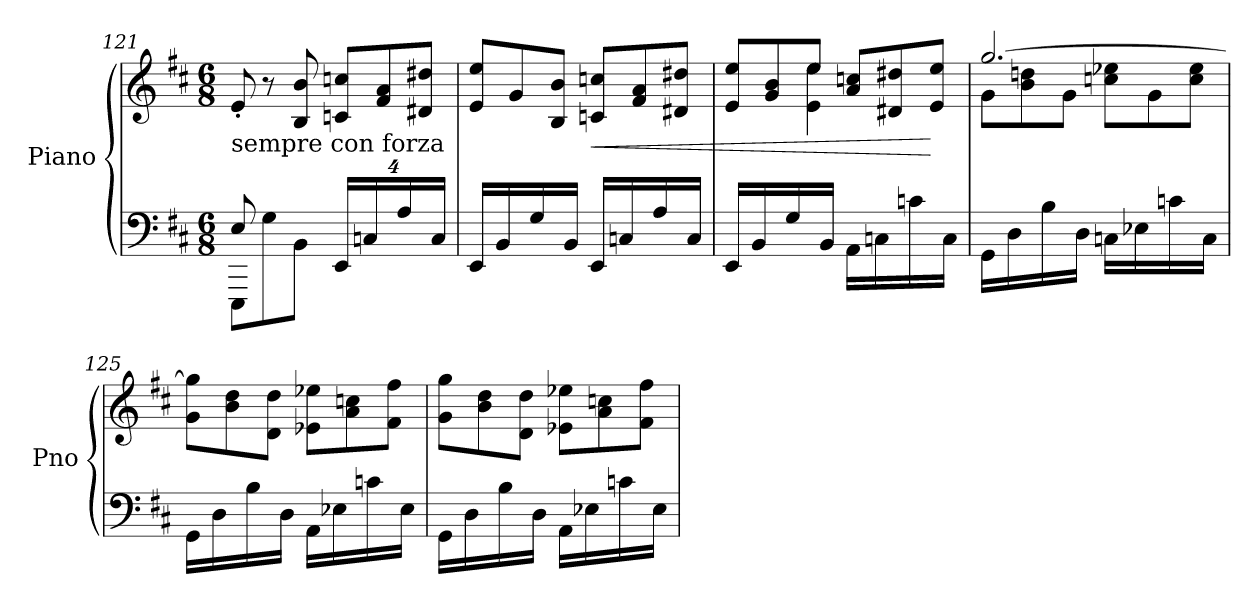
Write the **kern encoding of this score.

**kern	**kern	**dynam
*part1	*part1	*part1
*staff2	*staff1	*staff1/2
*I"Piano	*	*
*I'Pno	*	*
!!LO:LB:g=z
*clefF4	*clefG2	*
*k[f#c#]	*k[f#c#]	*
*D:	*D:	*
*M6/8	*M6/8	*
=121	=121	=121
*^	*	*
!	!	!LO:TX:b:t=sempre con forza	!
8E/	8EEE\L	8e'/	.
2ryy	8G\	8r	.
.	8BB\J	8B/ 8b/	.
*	*Xbrackettup	*	*
.	32%3EE/L	8cn/ 8ccn/L	.
.	32%3Cn/	.	.
.	.	8f#/ 8a/	.
.	32%3A/	.	.
8ryy	.	8d#X/ 8dd#X/J	.
.	32%3C/J	.	.
*v	*v	*	*
=122	=122	=122
*Xtuplet	*	*
32%3EE/L	8e/ 8ee/L	.
32%3BB/	.	.
.	8g/	.
32%3G/	.	.
.	8B/ 8b/J	.
32%3BB/J	.	.
!	!	!LO:HP:b
32%3EE/L	8cn/ 8ccn/L	<
32%3Cn/	.	.
.	8f#/ 8a/	.
32%3A/	.	.
.	8d#X/ 8dd#X/J	.
32%3C/J	.	.
=123	=123	=123
*	*^	*
32%3EE/L	8e/ 8ee/L	4ryy	.
32%3BB/	.	.	.
.	8g/ 8b/	.	.
32%3G/	.	.	.
.	8ee/J	4e\ 4ee\	.
32%3BB/J	.	.	.
32%3AA\L	8a/ 8ccn/L	.	.
32%3Cn\	.	.	.
.	8d#X/ 8dd#X/	4ryy	.
32%3cn\	.	.	.
.	8e/ 8ee/J	.	[
32%3C\J	.	.	.
=124	=124	=124	=124
32%3GG\L	[2.gg/	8g\L	.
32%3D\	.	.	.
.	.	8b\ 8ddn\	.
32%3B\	.	.	.
.	.	8g\J	.
32%3D\J	.	.	.
32%3Cn\L	.	8ccn\ 8ee-X\L	.
32%3E-X\	.	.	.
.	.	8g\	.
32%3cn\	.	.	.
.	.	8cc\ 8ee-\J	.
32%3C\J	.	.	.
*	*v	*v	*
=125	=125	=125
32%3GG\L	8g\ 8gg\]L	.
32%3D\	.	.
.	8b\ 8dd\	.
32%3B\	.	.
.	8d\ 8dd\J	.
32%3D\J	.	.
32%3AA\L	8e-X\ 8ee-X\L	.
32%3E-X\	.	.
.	8a\ 8ccn\	.
32%3cn\	.	.
.	8f#\ 8ff#\J	.
32%3E-\J	.	.
!!LO:LB:g=z
=126	=126	=126
32%3GG\L	8g\ 8gg\L	.
32%3D\	.	.
.	8b\ 8dd\	.
32%3B\	.	.
.	8d\ 8dd\J	.
32%3D\J	.	.
32%3AA\L	8e-X\ 8ee-X\L	.
32%3E-X\	.	.
.	8a\ 8ccn\	.
32%3cn\	.	.
.	8f#\ 8ff#\J	.
32%3E-\J	.	.
=	=	=
*-	*-	*-
